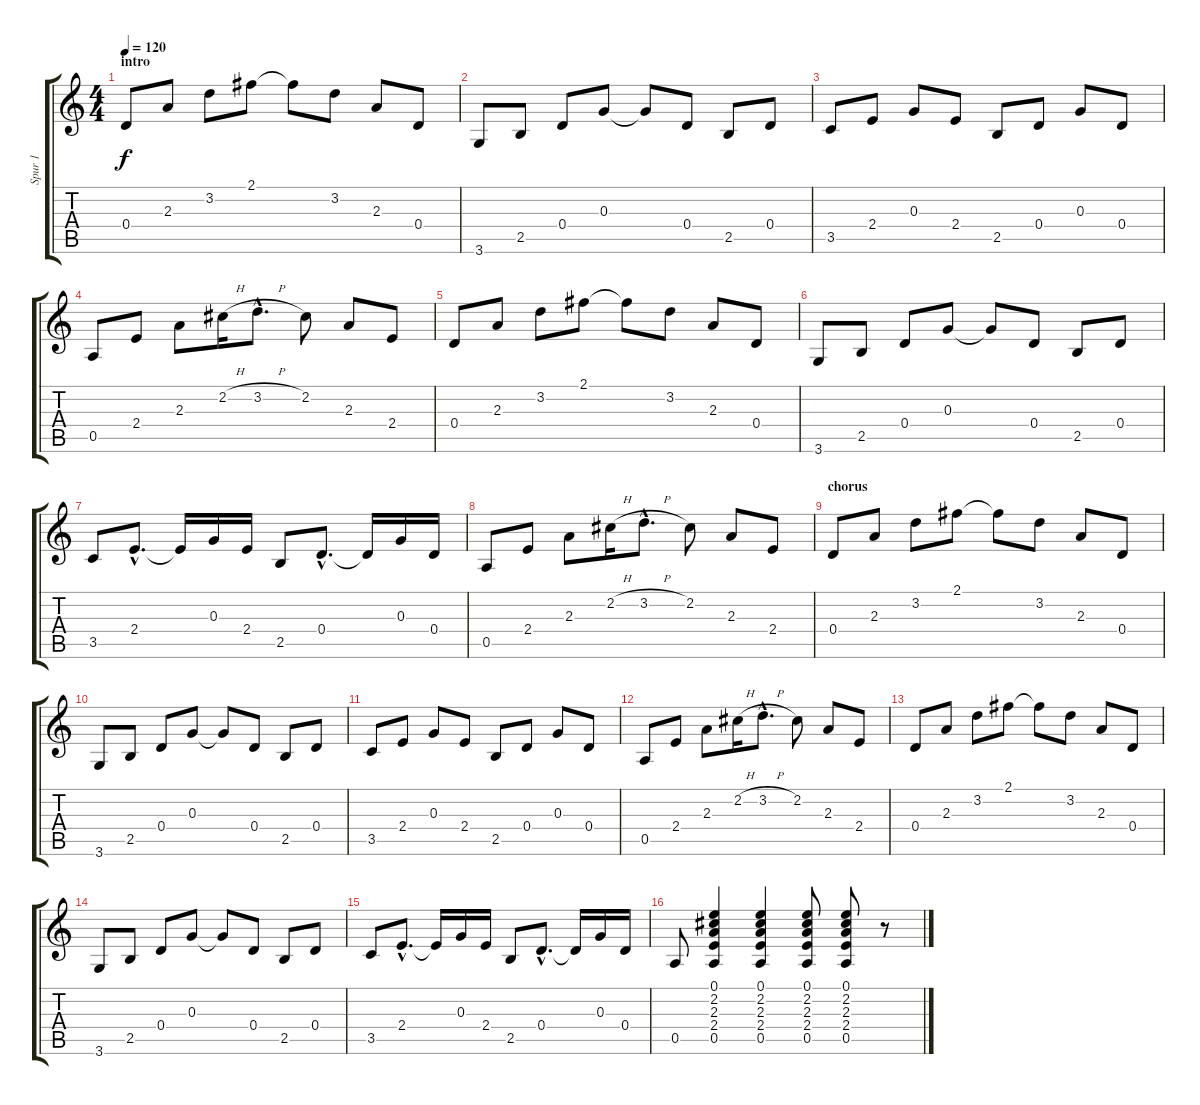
\track ("Spur 1" "Spur 1") {instrument acousticguitarsteel}
\staff {score tabs}
\tuning (E4 B3 G3 D3 A2 E2) {hide}
\ts (4 4)
\section ("" "intro")
\tempo 120
\clef g2
\ks c
0.4.8{dy f instrument acousticguitarsteel} 2.3.8 3.2.8 2.1.8 2.1{t}.8 3.2.8 2.3.8 0.4.8 |
3.6.8 2.5.8 0.4.8 0.3.8 0.3{t}.8 0.4.8 2.5.8 0.4.8 |
3.5.8 2.4.8 0.3.8 2.4.8 2.5.8 0.4.8 0.3.8 0.4.8 |
0.5.8 2.4.8 2.3.8 2.2{h}.16 3.2{h hac}.8{d} 2.2.8 2.3.8 2.4.8 |
0.4.8 2.3.8 3.2.8 2.1.8 2.1{t}.8 3.2.8 2.3.8 0.4.8 |
3.6.8 2.5.8 0.4.8 0.3.8 0.3{t}.8 0.4.8 2.5.8 0.4.8 |
3.5.8 2.4{hac}.8{d} 2.4{t}.16 0.3.16 2.4.16 2.5.8 0.4{hac}.8{d} 0.4{t}.16 0.3.16 0.4.16 |
0.5.8 2.4.8 2.3.8 2.2{h}.16 3.2{h hac}.8{d} 2.2.8 2.3.8 2.4.8 |
\section ("" "chorus")
0.4.8 2.3.8 3.2.8 2.1.8 2.1{t}.8 3.2.8 2.3.8 0.4.8 |
3.6.8 2.5.8 0.4.8 0.3.8 0.3{t}.8 0.4.8 2.5.8 0.4.8 |
3.5.8 2.4.8 0.3.8 2.4.8 2.5.8 0.4.8 0.3.8 0.4.8 |
0.5.8 2.4.8 2.3.8 2.2{h}.16 3.2{h hac}.8{d} 2.2.8 2.3.8 2.4.8 |
0.4.8 2.3.8 3.2.8 2.1.8 2.1{t}.8 3.2.8 2.3.8 0.4.8 |
3.6.8 2.5.8 0.4.8 0.3.8 0.3{t}.8 0.4.8 2.5.8 0.4.8 |
3.5.8 2.4{hac}.8{d} 2.4{t}.16 0.3.16 2.4.16 2.5.8 0.4{hac}.8{d} 0.4{t}.16 0.3.16 0.4.16 |
0.5.8 (0.1 2.2 2.3 2.4 0.5).4 (0.1 2.2 2.3 2.4 0.5).4 (0.1 2.2 2.3 2.4 0.5).8 (0.1 2.2 2.3 2.4 0.5).8 r.8
